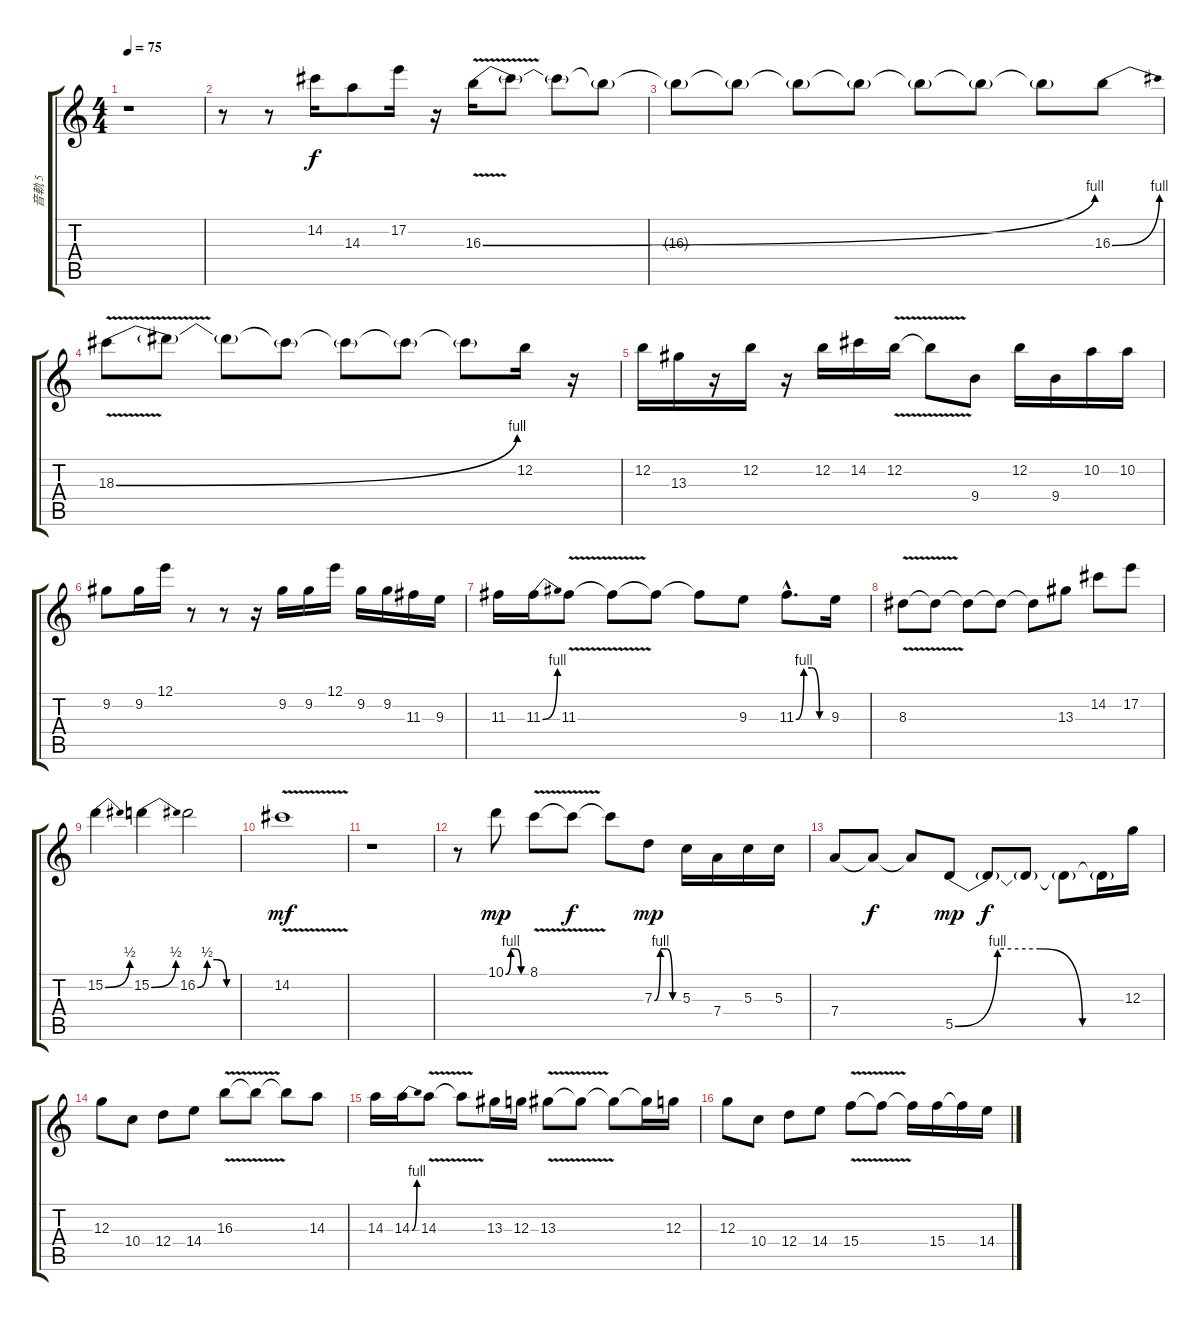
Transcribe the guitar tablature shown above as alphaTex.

\track ("音軌 5" "音軌 5") {instrument overdrivenguitar}
\staff {score tabs}
\tuning (E4 B3 G3 D3 A2 E2) {hide}
\ts (4 4)
\tempo 75
\clef g2
\ks c
r.1{dy f} |
r.8 r.8 14.2.16 14.3.8 17.2.16 r.16 16.3{be (bend 0 0 60 4) v}.16 16.3{t}.8 16.3{t}.8 16.3{t}.8 |
16.3{t}.8 16.3{t}.8 16.3{t}.8 16.3{t}.8 16.3{t}.8 16.3{t}.8 16.3{t}.8 16.3{be (bend 0 0 60 4)}.8 |
18.3{be (bend 0 0 60 4) v}.8 18.3{t}.8 18.3{t}.8 18.3{t}.8 18.3{t}.8 18.3{t}.8 18.3{t}.8 12.2.16 r.16 |
12.2.16 13.3.16 r.16 12.2.16 r.16 12.2.16 14.2.16 12.2{v}.16 12.2{t}.8 9.4.8 12.2.16 9.4.16 10.2.16 10.2.16 |
9.2.8 9.2.16 12.1.16 r.8 r.8 r.16 9.2.16 9.2.16 12.1.16 9.2.16 9.2.16 11.3.16 9.3.16 |
11.3.16 11.3{be (bend 0 0 60 4)}.16 11.3{v}.8 11.3{t}.8 11.3{t}.8 11.3{t}.8 9.3.8 11.3{be (custom 0 0 15 4 30 4 45 0 60 0) hac}.8{d} 9.3.16 |
8.3{v}.8 8.3{t}.8 8.3{t}.8 8.3{t}.8 8.3{t}.8 13.3.8 14.2.8 17.2.8 |
15.2{be (bend 0 0 60 2)}.4 15.2{be (bend 0 0 60 2)}.4 16.2{be (custom 0 0 15 2 30 2 45 0 60 0)}.2 |
14.2{v}.1{dy mf} |
r.1 |
r.8 10.1{be (custom 0 0 15 4 30 4 45 0 60 0)}.8{dy mp} 8.1{v}.8 8.1{t}.8{dy f} 8.1{t}.8 7.3{be (custom 0 0 15 4 30 4 45 0 60 0)}.8{dy mp} 5.3.16 7.4.16 5.3.16 5.3.16 |
7.4.8 7.4{t}.8{dy f} 7.4{t}.8 5.5{be (custom 0 0 15 4 30 4 45 0 60 0)}.8{dy mp} 5.5{t}.8{dy f} 5.5{t}.8 5.5{t}.8 5.5{t}.16 12.3.16{volume 12} |
12.3.8 10.4.8 12.4.8 14.4.8 16.3{v}.8 16.3{t}.8 16.3{t}.8 14.3.8 |
14.3.16 14.3{be (bend 0 0 60 4)}.16 14.3{v}.8 14.3{t}.8 13.3.16 12.3.16 13.3{v}.8 13.3{t}.8 13.3{t}.8 13.3{t}.16 12.3.16 |
12.3.8 10.4.8 12.4.8 14.4.8 15.4{v}.8 15.4{t}.8 15.4{t}.16 15.4.16 15.4{t}.16 14.4.16
